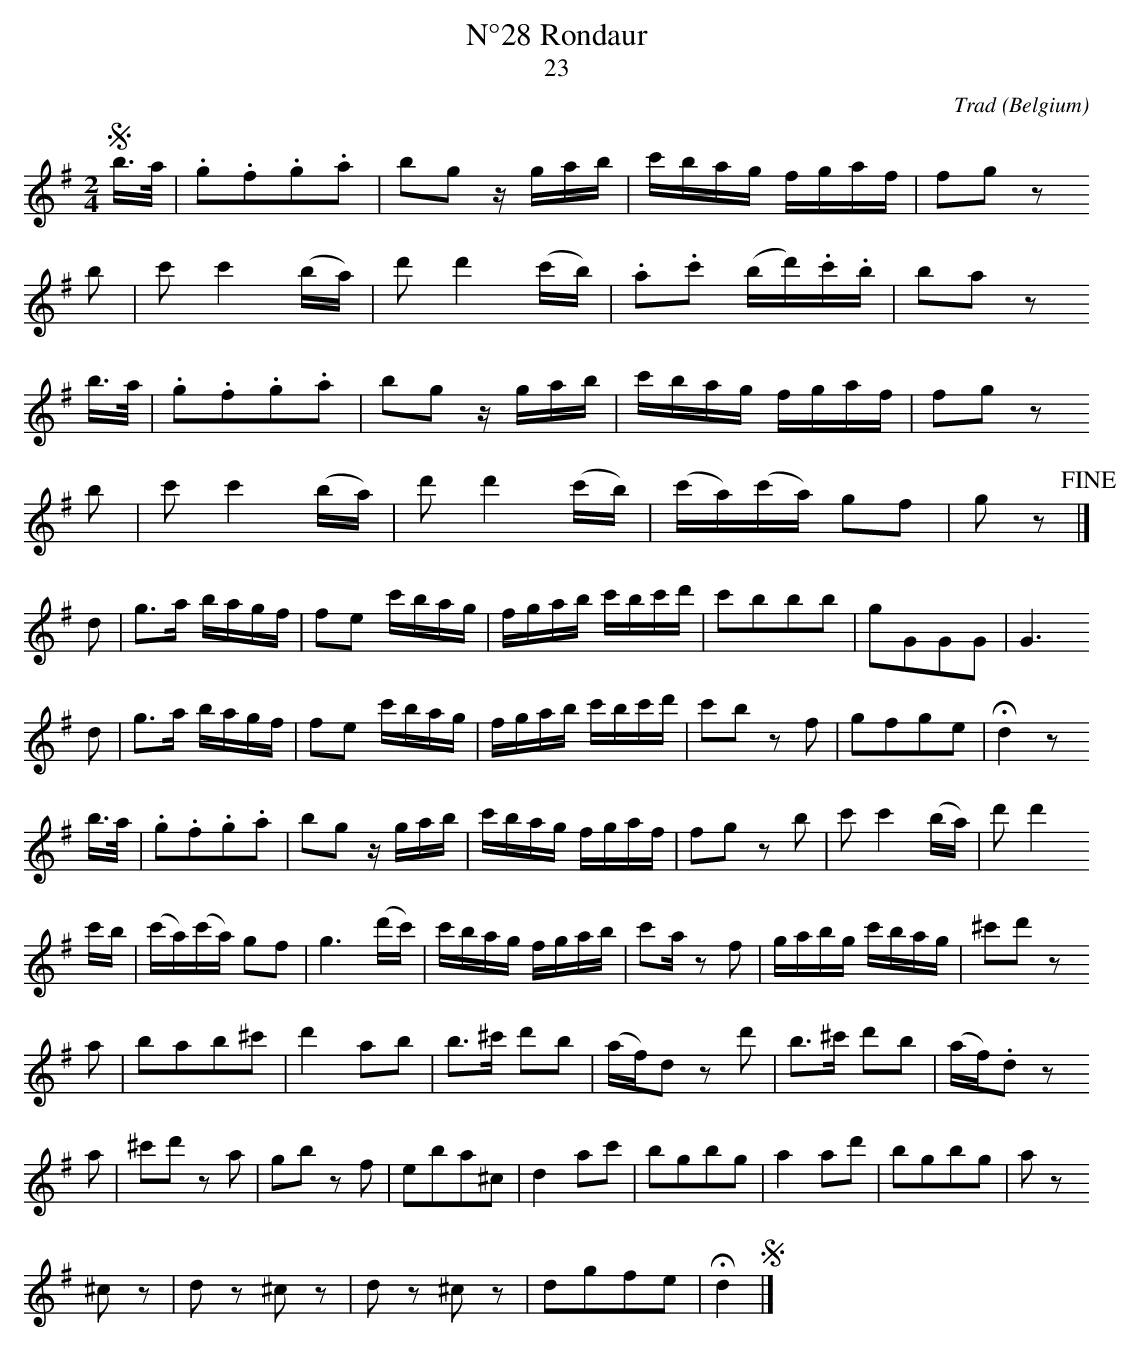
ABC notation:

X:1
T:N°28 Rondaur
T:23
C:Trad
O:Belgium
M:2/4
L:1/16
K:Gmaj
!segno!
b>a|.g2.f2.g2.a2|b2g2 zgab|c'bag fgaf|f2g2 z2
b2|c'2c'4(ba)|d'2d'4 (c'b)|.a2.c'2 (bd').c'.b|b2a2 z2
b>a|.g2.f2.g2.a2|b2g2 zgab|c'bag fgaf|f2g2 z2
b2|c'2c'4(ba)|d'2d'4 (c'b)|(c'a)(c'a) g2f2|g2z2!fine!|]
d2|g2>a2 bagf|f2e2 c'bag|fgab c'bc'd'|c'2b2b2b2|g2G2G2G2|G6
d2|g2>a2 bagf|f2e2 c'bag|fgab c'bc'd'|c'2b2 z2f2|g2f2g2e2|!fermata!d4 z2
b>a|.g2.f2.g2.a2|b2g2 zgab|c'bag fgaf|f2g2 z2b2|c'2c'4(ba)|d'2d'4
c'b|(c'a)(c'a) g2f2|g6(d'c')|c'bag fgab|c'2a z2f2|gabg c'bag|^c'2d'2 z2
a2|b2a2b2^c'2|d'4 a2b2|b2>^c'2 d'2b2|(af)d2 z2d'2|b2>^c'2 d'2b2|(af).d2 z2
a2|^c'2d'2 z2a2|g2b2 z2f2|e2b2a2^c2|d4 a2c'2|b2g2b2g2|a4 a2d'2|b2g2b2g2|a2z2
^c2z2|d2z2 ^c2z2|d2z2 ^c2z2|d2g2f2e2|!fermata!d4!segno!|]
